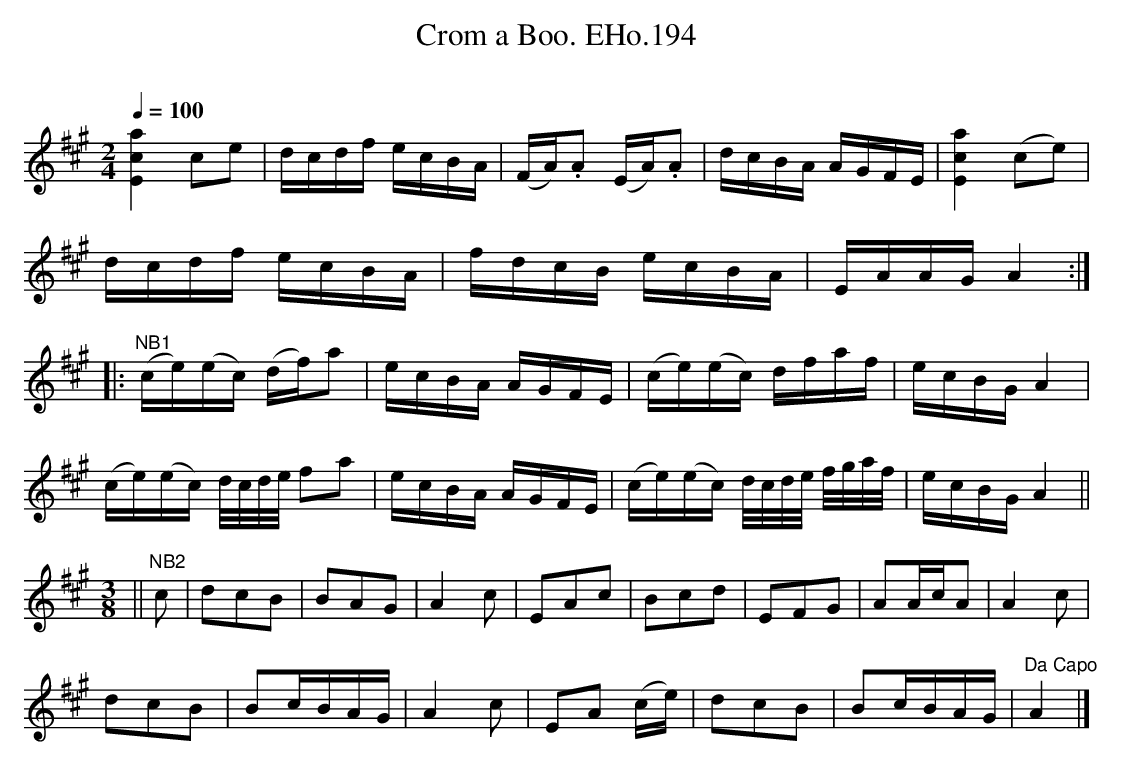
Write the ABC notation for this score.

X:1
T:Crom a Boo. EHo.194
M:2/4
L:1/8
Q:1/4=100
O:
K:A
[E2c2a2] ce | d/c/d/f/ e/c/B/A/ | (F/A/).A (E/A/).A | d/c/B/A/ A/G/F/E/ | [E2c2a2] (ce) |
d/c/d/f/ e/c/B/A/ | f/d/c/B/ e/c/B/A/ | E/A/A/G/ A2 :|
|:"NB1" (c/e/)(e/c/) (d/f/)a | e/c/B/A/ A/G/F/E/ | (c/e/)(e/c/) d/f/a/f/ | e/c/B/G/A2 |
(c/e/)(e/c/) d//c//d//e// fa | e/c/B/A/ A/G/F/E/ | (c/e/)(e/c/) d//c//d//e// f//g//a//f// | e/c/B/G/ A2 ||
[M:3/8] ||"NB2" c | dcB | BAG | A2c | EAc | Bcd | EFG | AA/c/A | A2c |
dcB | Bc/B/A/G/ | A2c | EA (c/e/) | dcB | Bc/B/A/G/ | "^Da Capo"A2|]
